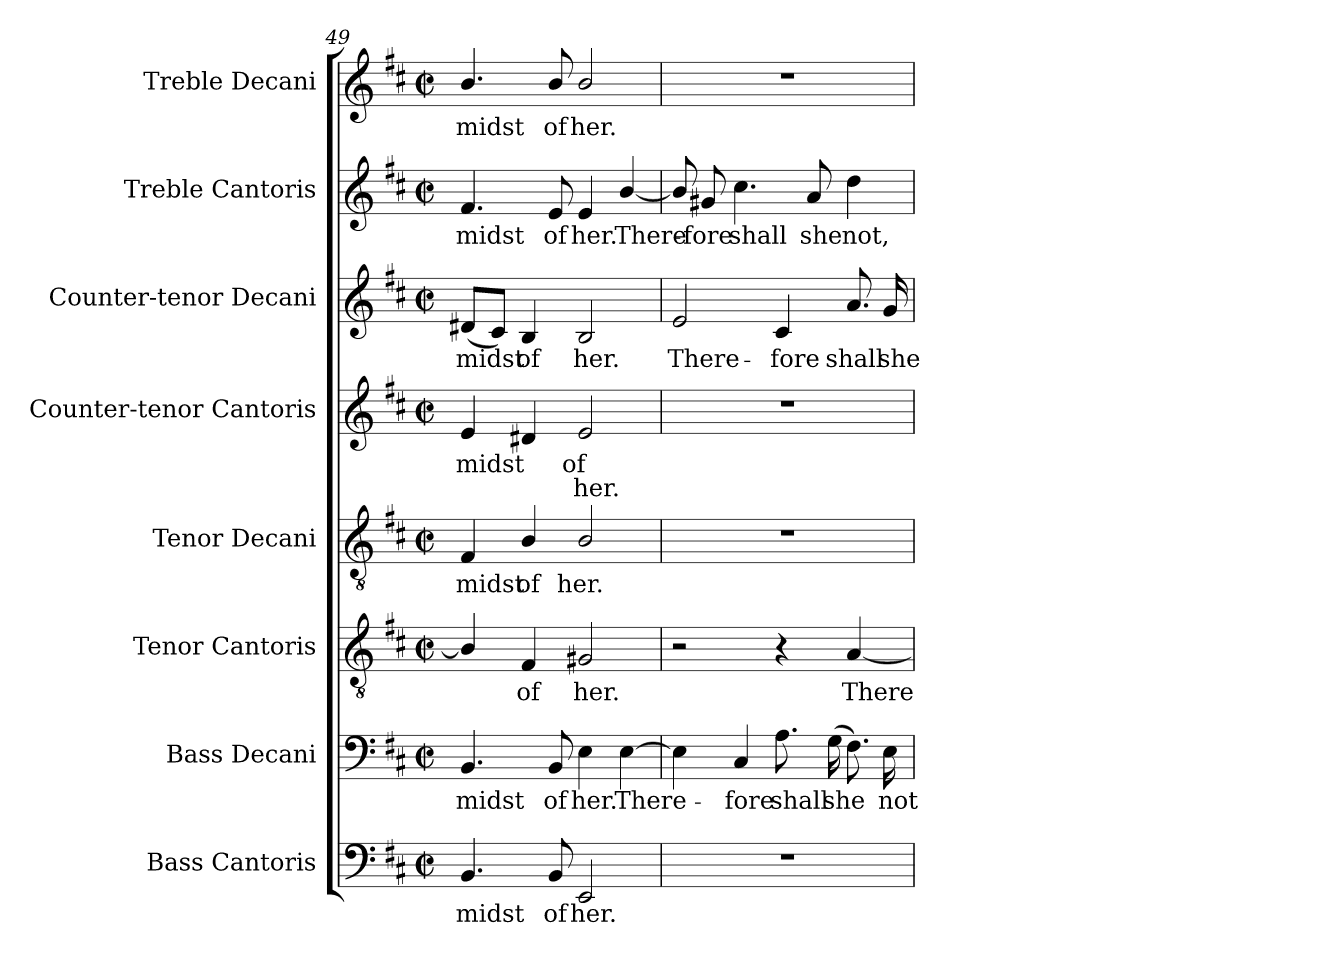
**kern	**text	**kern	**text	**kern	**text	**kern	**text	**kern	**text	**text	**kern	**text	**kern	**text	**kern	**text
*part8	*part8	*part7	*part7	*part6	*part6	*part5	*part5	*part4	*part4	*part4	*part3	*part3	*part2	*part2	*part1	*part1
*staff8	*staff8	*staff7	*staff7	*staff6	*staff6	*staff5	*staff5	*staff4	*staff4	*staff4	*staff3	*staff3	*staff2	*staff2	*staff1	*staff1
*I"Bass Cantoris	*	*I"Bass Decani	*	*I"Tenor Cantoris	*	*I"Tenor Decani	*	*I"Counter-tenor Cantoris	*	*	*I"Counter-tenor Decani	*	*I"Treble Cantoris	*	*I"Treble Decani	*
*I'B.	*	*I'B.	*	*I'T.	*	*I'T.	*	*	*	*	*	*	*	*	*	*
*clefF4	*	*clefF4	*	*clefGv2	*	*clefGv2	*	*clefG2	*	*	*clefG2	*	*clefG2	*	*clefG2	*
*	*	*	*	*ITrd7c12	*	*ITrd7c12	*	*	*	*	*	*	*	*	*	*
*k[f#c#]	*	*k[f#c#]	*	*k[f#c#]	*	*k[f#c#]	*	*k[f#c#]	*	*	*k[f#c#]	*	*k[f#c#]	*	*k[f#c#]	*
*D:	*	*D:	*	*D:	*	*D:	*	*D:	*	*	*D:	*	*D:	*	*D:	*
*M2/2	*	*M2/2	*	*M2/2	*	*M2/2	*	*M2/2	*	*	*M2/2	*	*M2/2	*	*M2/2	*
*met(c|)	*	*met(c|)	*	*met(c|)	*	*met(c|)	*	*met(c|)	*	*	*met(c|)	*	*met(c|)	*	*met(c|)	*
=49	=49	=49	=49	=49	=49	=49	=49	=49	=49	=49	=49	=49	=49	=49	=49	=49
!	!LO:LY:b:color=#000000	!	!	!	!	!	!	!	!	!	!	!	!	!	!	!
!	!	!	!LO:LY:b:color=#000000	!	!	!	!	!	!	!	!	!	!	!	!	!
!	!	!	!	!	!	!	!LO:LY:b:color=#000000	!	!	!	!	!	!	!	!	!
!	!	!	!	!	!	!	!	!	!LO:LY:b:color=#000000	!	!	!	!	!	!	!
!	!	!	!	!	!	!	!	!	!	!	!	!LO:LY:b:color=#000000	!	!	!	!
!	!	!	!	!	!	!	!	!	!	!	!	!	!	!LO:LY:b:color=#000000	!	!
!	!	!	!	!	!	!	!	!	!	!	!	!	!	!	!	!LO:LY:b:color=#000000
4.BBi/	midst	4.BBi/	midst	4BBi/]	.	4FF#i/	midst	4ei/	midst	.	(8d#Xi/L	midst	4.f#i/	midst	4.bi/	midst
.	.	.	.	.	.	.	.	.	.	.	8c#i/J)	.	.	.	.	.
!	!	!	!	!	!LO:LY:b:color=#000000	!	!	!	!	!	!	!	!	!	!	!
!	!	!	!	!	!	!	!LO:LY:b:color=#000000	!	!	!	!	!	!	!	!	!
!	!	!	!	!	!	!	!	!	!	!	!	!LO:LY:b:color=#000000	!	!	!	!
.	.	.	.	4FF#i/	of	4BBi/	of	4d#Xi/	.	.	4Bi/	of	.	.	.	.
!	!LO:LY:b:color=#000000	!	!	!	!	!	!	!	!	!	!	!	!	!	!	!
!	!	!	!LO:LY:b:color=#000000	!	!	!	!	!	!	!	!	!	!	!	!	!
!	!	!	!	!	!	!	!	!	!	!	!	!	!	!LO:LY:b:color=#000000	!	!
!	!	!	!	!	!	!	!	!	!	!	!	!	!	!	!	!LO:LY:b:color=#000000
8BBi/	of	8BBi/	of	.	.	.	.	.	.	.	.	.	8ei/	of	8bi/	of
!	!LO:LY:b:color=#000000	!	!	!	!	!	!	!	!	!	!	!	!	!	!	!
!	!	!	!LO:LY:b:color=#000000	!	!	!	!	!	!	!	!	!	!	!	!	!
!	!	!	!	!	!LO:LY:b:color=#000000	!	!	!	!	!	!	!	!	!	!	!
!	!	!	!	!	!	!	!LO:LY:b:color=#000000	!	!	!	!	!	!	!	!	!
!	!	!	!	!	!	!	!	!	!LO:LY:b:color=#000000	!LO:LY:b:color=#000000	!	!	!	!	!	!
!	!	!	!	!	!	!	!	!	!	!	!	!LO:LY:b:color=#000000	!	!	!	!
!	!	!	!	!	!	!	!	!	!	!	!	!	!	!LO:LY:b:color=#000000	!	!
!	!	!	!	!	!	!	!	!	!	!	!	!	!	!	!	!LO:LY:b:color=#000000
2EEi/	her.	4Ei\	her.	2GG#Xi/	her.	2BBi/	her.	2ei/	of	her.	2Bi/	her.	4ei/	her.	2bi/	her.
!	!	!	!LO:LY:b:color=#000000	!	!	!	!	!	!	!	!	!	!	!	!	!
!	!	!	!	!	!	!	!	!	!	!	!	!	!	!LO:LY:b:color=#000000	!	!
.	.	[4Ei\	There-	.	.	.	.	.	.	.	.	.	[4bi/	There-	.	.
!!LO:LB:g=z
=50	=50	=50	=50	=50	=50	=50	=50	=50	=50	=50	=50	=50	=50	=50	=50	=50
!	!	!	!	!	!	!	!	!	!	!	!	!LO:LY:b:color=#000000	!	!	!	!
1r	.	4Ei\]	.	2r	.	1r	.	1r	.	.	2ei/	There-	8bi/]	.	1r	.
!	!	!	!	!	!	!	!	!	!	!	!	!	!	!LO:LY:b:color=#000000	!	!
.	.	.	.	.	.	.	.	.	.	.	.	.	8g#Xi/	-fore	.	.
!	!	!	!LO:LY:b:color=#000000	!	!	!	!	!	!	!	!	!	!	!	!	!
!	!	!	!	!	!	!	!	!	!	!	!	!	!	!LO:LY:b:color=#000000	!	!
.	.	4C#i/	-fore	.	.	.	.	.	.	.	.	.	4.cc#i\	shall	.	.
!	!	!	!LO:LY:b:color=#000000	!	!	!	!	!	!	!	!	!	!	!	!	!
!	!	!	!	!	!	!	!	!	!	!	!	!LO:LY:b:color=#000000	!	!	!	!
.	.	8.Ai\	shall	4r	.	.	.	.	.	.	4c#i/	-fore	.	.	.	.
!	!	!	!	!	!	!	!	!	!	!	!	!	!	!LO:LY:b:color=#000000	!	!
.	.	.	.	.	.	.	.	.	.	.	.	.	8ai/	she	.	.
!	!	!	!LO:LY:b:color=#000000	!	!	!	!	!	!	!	!	!	!	!	!	!
.	.	(16Gi\	she	.	.	.	.	.	.	.	.	.	.	.	.	.
!	!	!	!	!	!LO:LY:b:color=#000000	!	!	!	!	!	!	!	!	!	!	!
!	!	!	!	!	!	!	!	!	!	!	!	!LO:LY:b:color=#000000	!	!	!	!
!	!	!	!	!	!	!	!	!	!	!	!	!	!	!LO:LY:b:color=#000000	!	!
.	.	8.F#i\)	.	[4AAi/	There-	.	.	.	.	.	8.ai/	shall	4ddi\	not,	.	.
!	!	!	!LO:LY:b:color=#000000	!	!	!	!	!	!	!	!	!	!	!	!	!
!	!	!	!	!	!	!	!	!	!	!	!	!LO:LY:b:color=#000000	!	!	!	!
.	.	16Ei\	not	.	.	.	.	.	.	.	16gi/	she	.	.	.	.
=	=	=	=	=	=	=	=	=	=	=	=	=	=	=	=	=
*-	*-	*-	*-	*-	*-	*-	*-	*-	*-	*-	*-	*-	*-	*-	*-	*-
